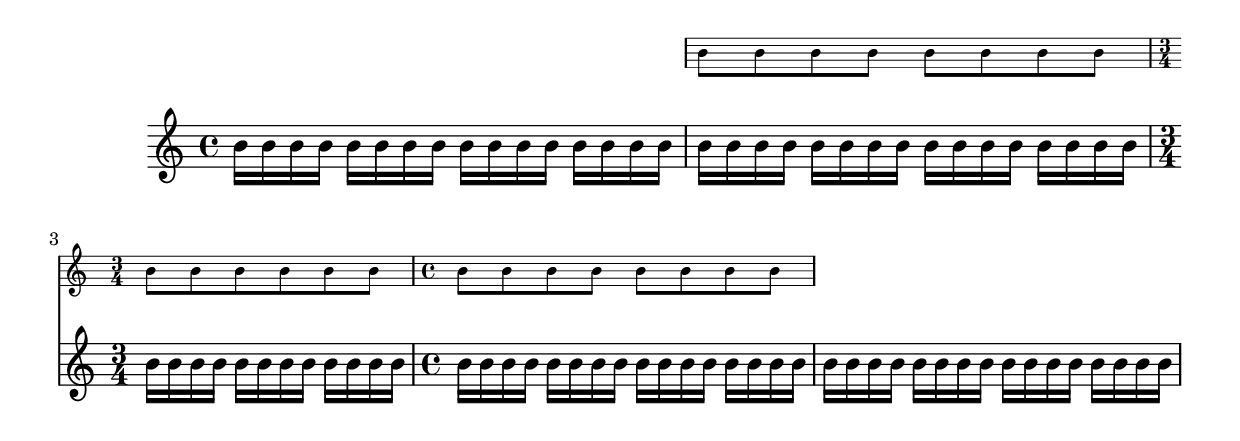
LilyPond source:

%% http://lsr.dsi.unimi.it/LSR/Item?id=774
%% see also http://lilypond.org/doc/v2.18/Documentation/notation/modifying-single-staves#ossia-staves

\include "english.ly"

showMeter = { \once \revert Staff.TimeSignature.stencil }

outline = {
  \time 4/4 s1*2
  \showMeter \time 3/4 s2.
  \showMeter \time 4/4 s1*2
}

\score {
  <<
    \new Staff = "ossia" \with {
      \override Clef.stencil = ##f
      \override KeySignature.stencil = ##f
      \override TimeSignature.stencil = ##f
      fontSize = #-3
      \override StaffSymbol.staff-space = #(magstep -3)
      \override StaffSymbol.thickness = #(magstep -3)
    } {
      \stopStaff
      \outline
    }
    \new Staff <<
      \outline
      {
	\repeat unfold 16 { b'16 }
	<<
	  { \repeat unfold 60 { b'16 } }
	  \context Staff="ossia" {
	    \revert Staff.Clef.stencil
	    \startStaff
	    \repeat unfold 22 { b'8 }
	    \override Clef.stencil = ##f
	    \stopStaff
	  }
	>>
      }
    >>
  >>
}
